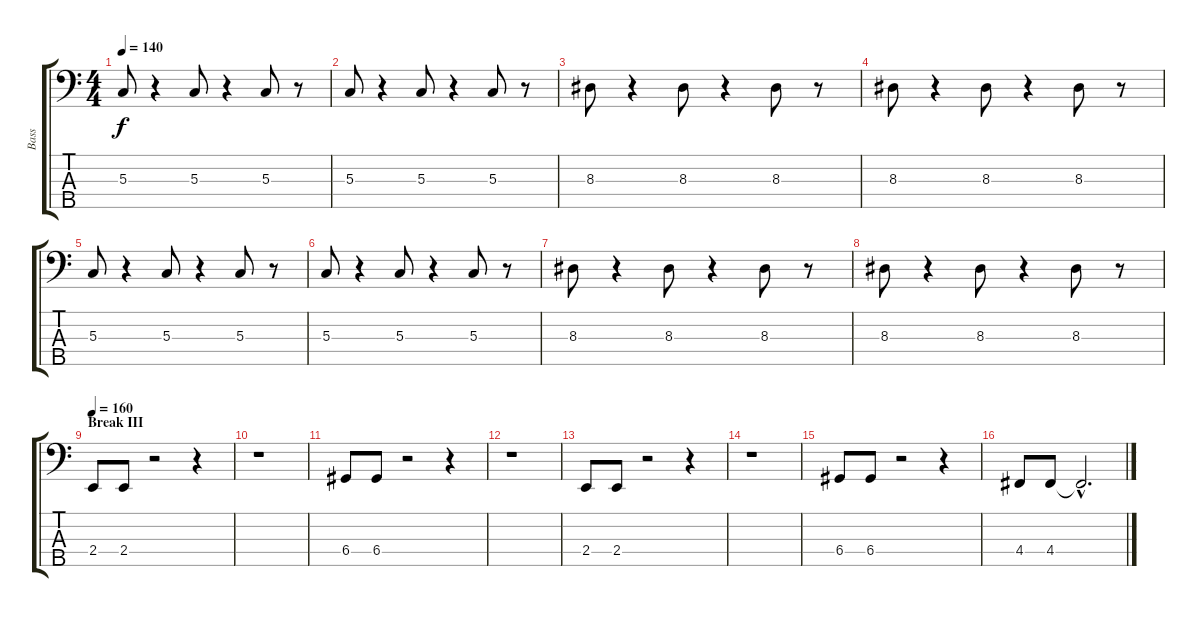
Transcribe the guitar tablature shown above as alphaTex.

\track ("Bass" "Bass") {instrument electricbasspick}
\staff {score tabs}
\tuning (F2 C2 G1 D1 A0) {hide}
\ts (4 4)
\tempo 140
\clef f4
\ks c
5.3.8{dy f} r.4 5.3.8 r.4 5.3.8 r.8 |
5.3.8 r.4 5.3.8 r.4 5.3.8 r.8 |
8.3.8 r.4 8.3.8 r.4 8.3.8 r.8 |
8.3.8 r.4 8.3.8 r.4 8.3.8 r.8 |
5.3.8 r.4 5.3.8 r.4 5.3.8 r.8 |
5.3.8 r.4 5.3.8 r.4 5.3.8 r.8 |
8.3.8 r.4 8.3.8 r.4 8.3.8 r.8 |
8.3.8 r.4 8.3.8 r.4 8.3.8 r.8 |
\section ("" "Break III")
\tempo 160
2.4.8 2.4.8 r.2 r.4 |
r.1 |
6.4.8 6.4.8 r.2 r.4 |
r.1 |
2.4.8 2.4.8 r.2 r.4 |
r.1 |
6.4.8 6.4.8 r.2 r.4 |
4.4.8 4.4.8 4.4{hac t}.2{d}
